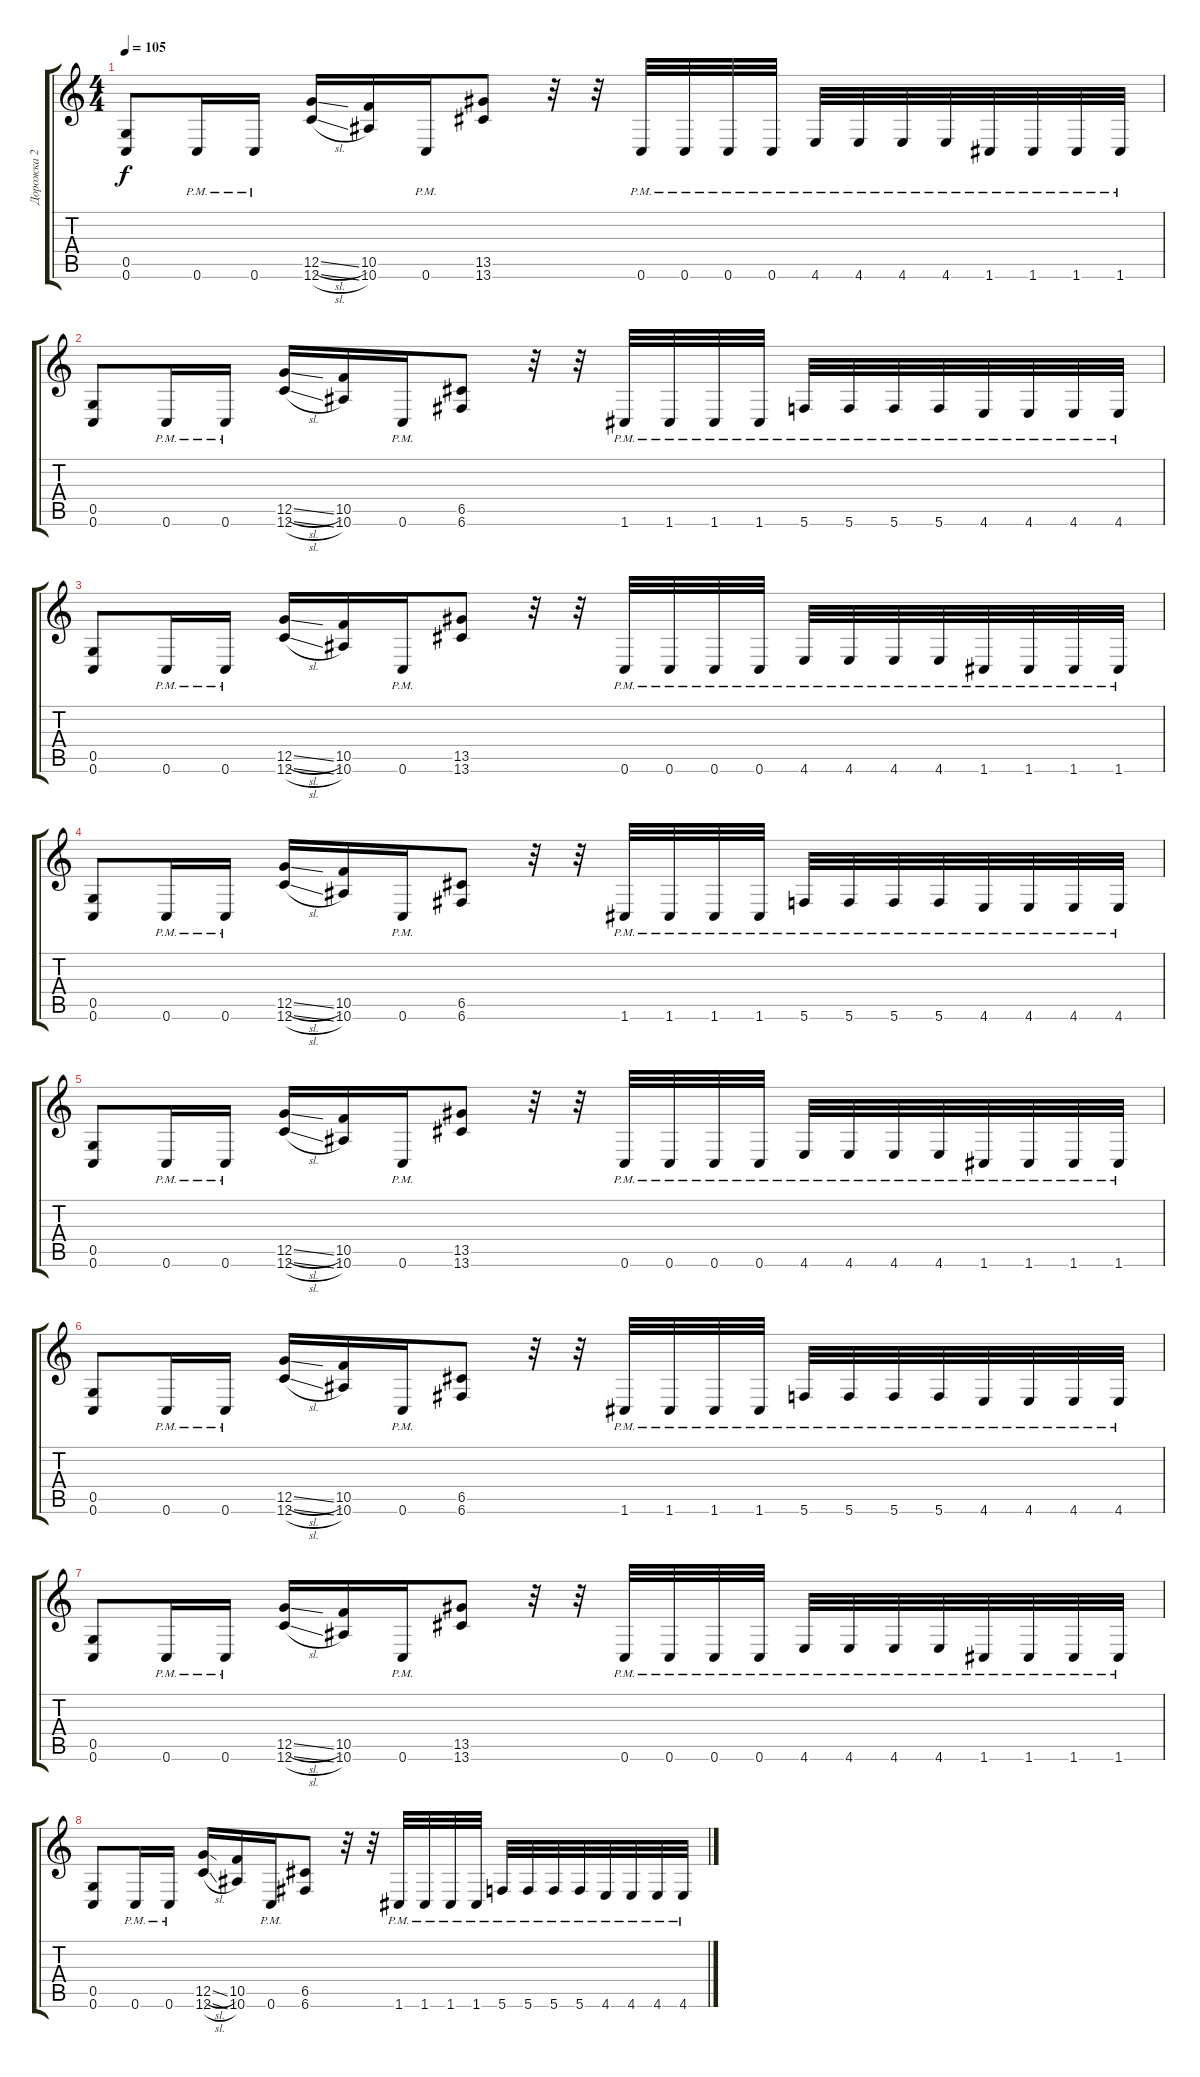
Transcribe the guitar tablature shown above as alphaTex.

\track ("Дорожка 2" "Дорожка 2") {instrument overdrivenguitar}
\staff {score tabs}
\tuning (D4 A3 F3 C3 G2 C2) {hide}
\ts (4 4)
\tempo 105
\clef g2
\ks c
(0.5 0.6).8{dy f} 0.6{pm}.16 0.6{pm}.16 (12.5{sl} 12.6{sl}).16 (10.5 10.6).16 0.6{pm}.16 (13.5 13.6).8 r.32 r.32 0.6{pm}.32 0.6{pm}.32 0.6{pm}.32 0.6{pm}.32 4.6{pm}.32 4.6{pm}.32 4.6{pm}.32 4.6{pm}.32 1.6{pm}.32 1.6{pm}.32 1.6{pm}.32 1.6{pm}.32 |
(0.5 0.6).8 0.6{pm}.16 0.6{pm}.16 (12.5{sl} 12.6{sl}).16 (10.5 10.6).16 0.6{pm}.16 (6.5 6.6).8 r.32 r.32 1.6{pm}.32 1.6{pm}.32 1.6{pm}.32 1.6{pm}.32 5.6{pm}.32 5.6{pm}.32 5.6{pm}.32 5.6{pm}.32 4.6{pm}.32 4.6{pm}.32 4.6{pm}.32 4.6{pm}.32 |
(0.5 0.6).8 0.6{pm}.16 0.6{pm}.16 (12.5{sl} 12.6{sl}).16 (10.5 10.6).16 0.6{pm}.16 (13.5 13.6).8 r.32 r.32 0.6{pm}.32 0.6{pm}.32 0.6{pm}.32 0.6{pm}.32 4.6{pm}.32 4.6{pm}.32 4.6{pm}.32 4.6{pm}.32 1.6{pm}.32 1.6{pm}.32 1.6{pm}.32 1.6{pm}.32 |
(0.5 0.6).8 0.6{pm}.16 0.6{pm}.16 (12.5{sl} 12.6{sl}).16 (10.5 10.6).16 0.6{pm}.16 (6.5 6.6).8 r.32 r.32 1.6{pm}.32 1.6{pm}.32 1.6{pm}.32 1.6{pm}.32 5.6{pm}.32 5.6{pm}.32 5.6{pm}.32 5.6{pm}.32 4.6{pm}.32 4.6{pm}.32 4.6{pm}.32 4.6{pm}.32 |
(0.5 0.6).8 0.6{pm}.16 0.6{pm}.16 (12.5{sl} 12.6{sl}).16 (10.5 10.6).16 0.6{pm}.16 (13.5 13.6).8 r.32 r.32 0.6{pm}.32 0.6{pm}.32 0.6{pm}.32 0.6{pm}.32 4.6{pm}.32 4.6{pm}.32 4.6{pm}.32 4.6{pm}.32 1.6{pm}.32 1.6{pm}.32 1.6{pm}.32 1.6{pm}.32 |
(0.5 0.6).8 0.6{pm}.16 0.6{pm}.16 (12.5{sl} 12.6{sl}).16 (10.5 10.6).16 0.6{pm}.16 (6.5 6.6).8 r.32 r.32 1.6{pm}.32 1.6{pm}.32 1.6{pm}.32 1.6{pm}.32 5.6{pm}.32 5.6{pm}.32 5.6{pm}.32 5.6{pm}.32 4.6{pm}.32 4.6{pm}.32 4.6{pm}.32 4.6{pm}.32 |
(0.5 0.6).8 0.6{pm}.16 0.6{pm}.16 (12.5{sl} 12.6{sl}).16 (10.5 10.6).16 0.6{pm}.16 (13.5 13.6).8 r.32 r.32 0.6{pm}.32 0.6{pm}.32 0.6{pm}.32 0.6{pm}.32 4.6{pm}.32 4.6{pm}.32 4.6{pm}.32 4.6{pm}.32 1.6{pm}.32 1.6{pm}.32 1.6{pm}.32 1.6{pm}.32 |
(0.5 0.6).8 0.6{pm}.16 0.6{pm}.16 (12.5{sl} 12.6{sl}).16 (10.5 10.6).16 0.6{pm}.16 (6.5 6.6).8 r.32 r.32 1.6{pm}.32 1.6{pm}.32 1.6{pm}.32 1.6{pm}.32 5.6{pm}.32 5.6{pm}.32 5.6{pm}.32 5.6{pm}.32 4.6{pm}.32 4.6{pm}.32 4.6{pm}.32 4.6{pm}.32
